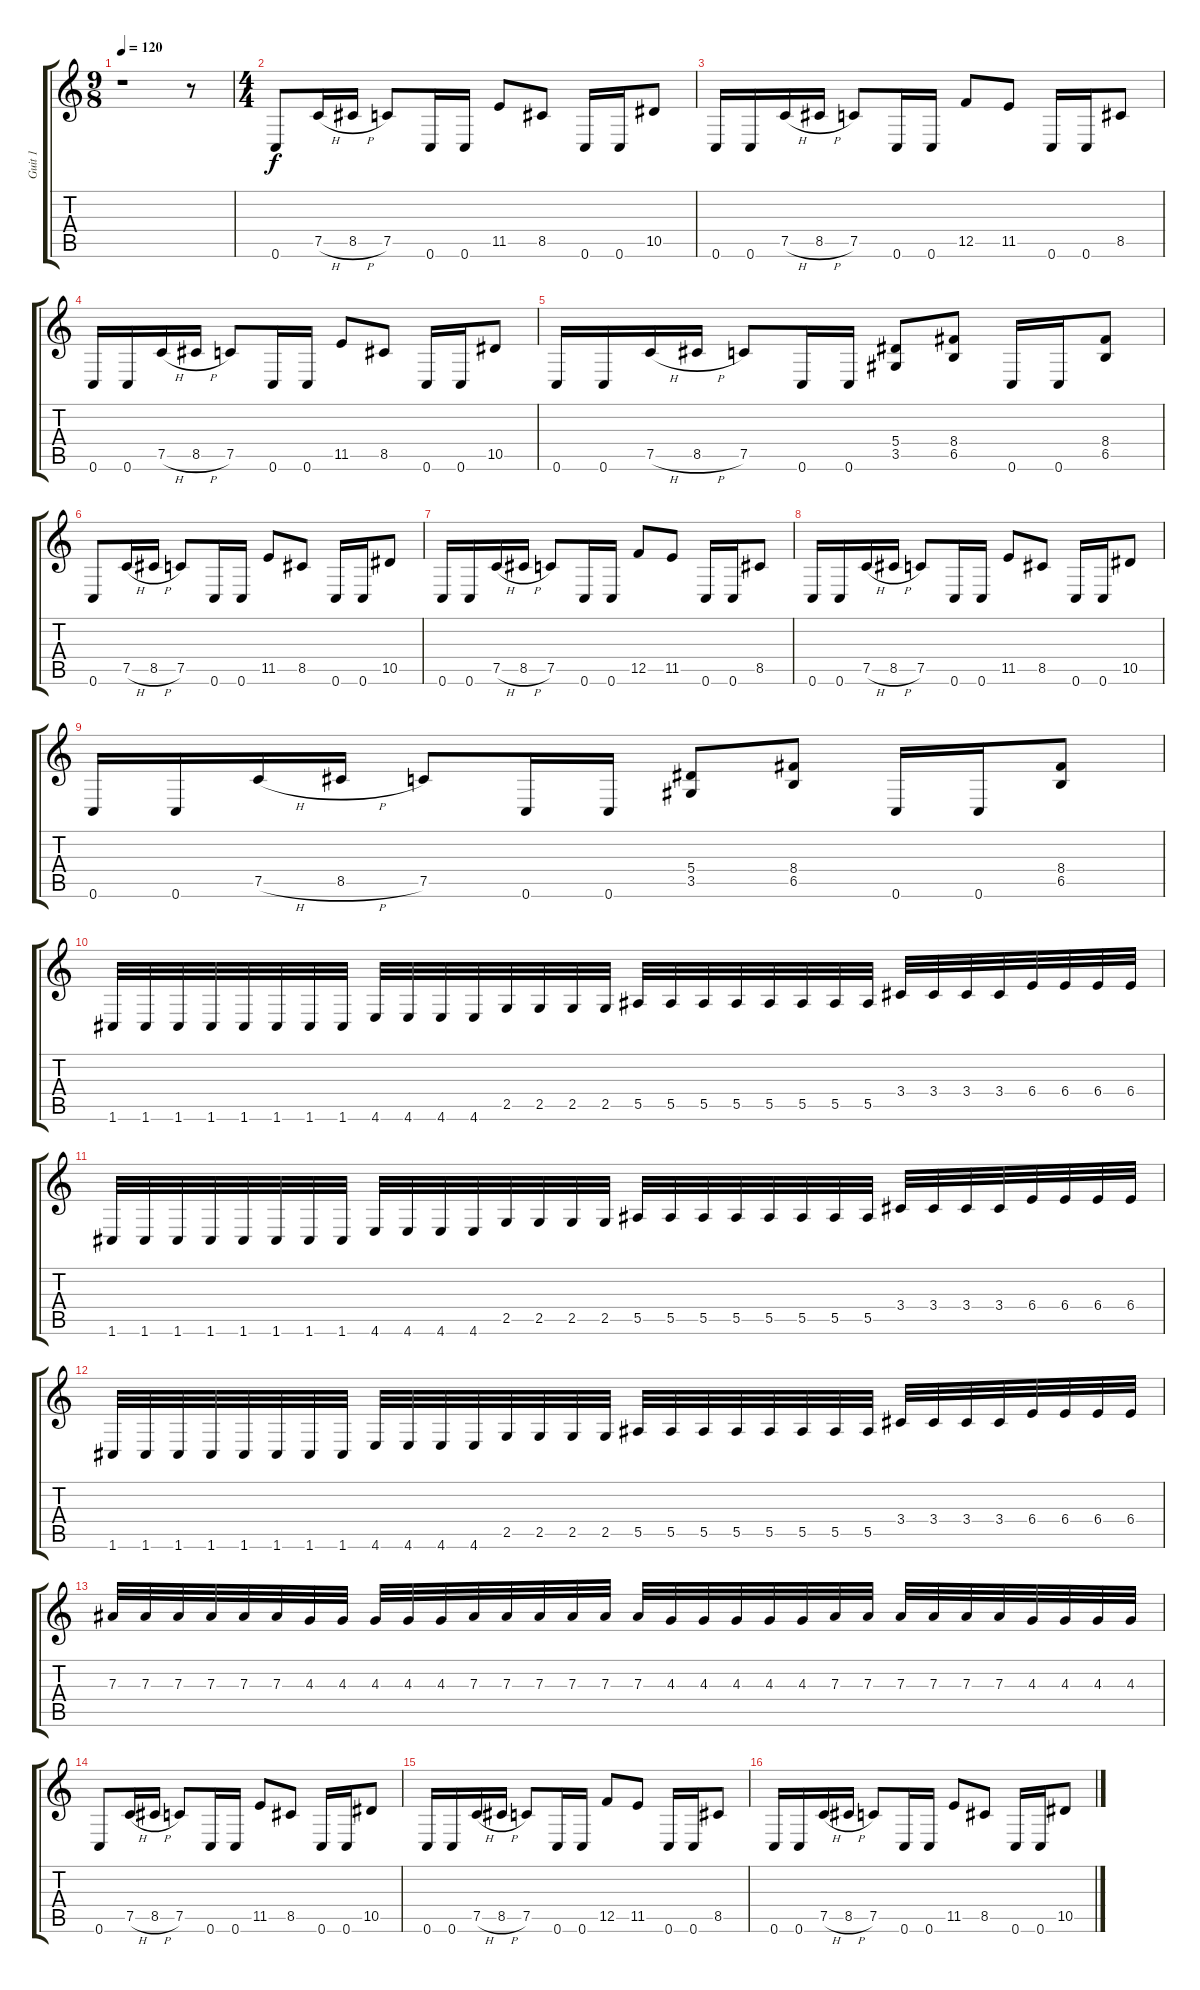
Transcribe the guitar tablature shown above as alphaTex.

\track ("Guit 1" "Guit 1") {instrument distortionguitar}
\staff {score tabs}
\tuning (C4 G3 Eb3 Bb2 F2 C2) {hide}
\ts (9 8)
\tempo 120
\clef g2
\ks c
r.1{dy f instrument distortionguitar} r.8 |
\ts (4 4)
0.6.8 7.5{h}.16 8.5{h}.16 7.5.8 0.6.16 0.6.16 11.5.8 8.5.8 0.6.16 0.6.16 10.5.8 |
0.6.16 0.6.16 7.5{h}.16 8.5{h}.16 7.5.8 0.6.16 0.6.16 12.5.8 11.5.8 0.6.16 0.6.16 8.5.8 |
0.6.16 0.6.16 7.5{h}.16 8.5{h}.16 7.5.8 0.6.16 0.6.16 11.5.8 8.5.8 0.6.16 0.6.16 10.5.8 |
0.6.16 0.6.16 7.5{h}.16 8.5{h}.16 7.5.8 0.6.16 0.6.16 (5.4 3.5).8 (8.4 6.5).8 0.6.16 0.6.16 (8.4 6.5).8 |
0.6.8 7.5{h}.16 8.5{h}.16 7.5.8 0.6.16 0.6.16 11.5.8 8.5.8 0.6.16 0.6.16 10.5.8 |
0.6.16 0.6.16 7.5{h}.16 8.5{h}.16 7.5.8 0.6.16 0.6.16 12.5.8 11.5.8 0.6.16 0.6.16 8.5.8 |
0.6.16 0.6.16 7.5{h}.16 8.5{h}.16 7.5.8 0.6.16 0.6.16 11.5.8 8.5.8 0.6.16 0.6.16 10.5.8 |
0.6.16 0.6.16 7.5{h}.16 8.5{h}.16 7.5.8 0.6.16 0.6.16 (5.4 3.5).8 (8.4 6.5).8 0.6.16 0.6.16 (8.4 6.5).8 |
1.6.32 1.6.32 1.6.32 1.6.32 1.6.32 1.6.32 1.6.32 1.6.32 4.6.32 4.6.32 4.6.32 4.6.32 2.5.32 2.5.32 2.5.32 2.5.32 5.5.32 5.5.32 5.5.32 5.5.32 5.5.32 5.5.32 5.5.32 5.5.32 3.4.32 3.4.32 3.4.32 3.4.32 6.4.32 6.4.32 6.4.32 6.4.32 |
1.6.32 1.6.32 1.6.32 1.6.32 1.6.32 1.6.32 1.6.32 1.6.32 4.6.32 4.6.32 4.6.32 4.6.32 2.5.32 2.5.32 2.5.32 2.5.32 5.5.32 5.5.32 5.5.32 5.5.32 5.5.32 5.5.32 5.5.32 5.5.32 3.4.32 3.4.32 3.4.32 3.4.32 6.4.32 6.4.32 6.4.32 6.4.32 |
1.6.32 1.6.32 1.6.32 1.6.32 1.6.32 1.6.32 1.6.32 1.6.32 4.6.32 4.6.32 4.6.32 4.6.32 2.5.32 2.5.32 2.5.32 2.5.32 5.5.32 5.5.32 5.5.32 5.5.32 5.5.32 5.5.32 5.5.32 5.5.32 3.4.32 3.4.32 3.4.32 3.4.32 6.4.32 6.4.32 6.4.32 6.4.32 |
7.3.32 7.3.32 7.3.32 7.3.32 7.3.32 7.3.32 4.3.32 4.3.32 4.3.32 4.3.32 4.3.32 7.3.32 7.3.32 7.3.32 7.3.32 7.3.32 7.3.32 4.3.32 4.3.32 4.3.32 4.3.32 4.3.32 7.3.32 7.3.32 7.3.32 7.3.32 7.3.32 7.3.32 4.3.32 4.3.32 4.3.32 4.3.32 |
0.6.8 7.5{h}.16 8.5{h}.16 7.5.8 0.6.16 0.6.16 11.5.8 8.5.8 0.6.16 0.6.16 10.5.8 |
0.6.16 0.6.16 7.5{h}.16 8.5{h}.16 7.5.8 0.6.16 0.6.16 12.5.8 11.5.8 0.6.16 0.6.16 8.5.8 |
0.6.16 0.6.16 7.5{h}.16 8.5{h}.16 7.5.8 0.6.16 0.6.16 11.5.8 8.5.8 0.6.16 0.6.16 10.5.8
